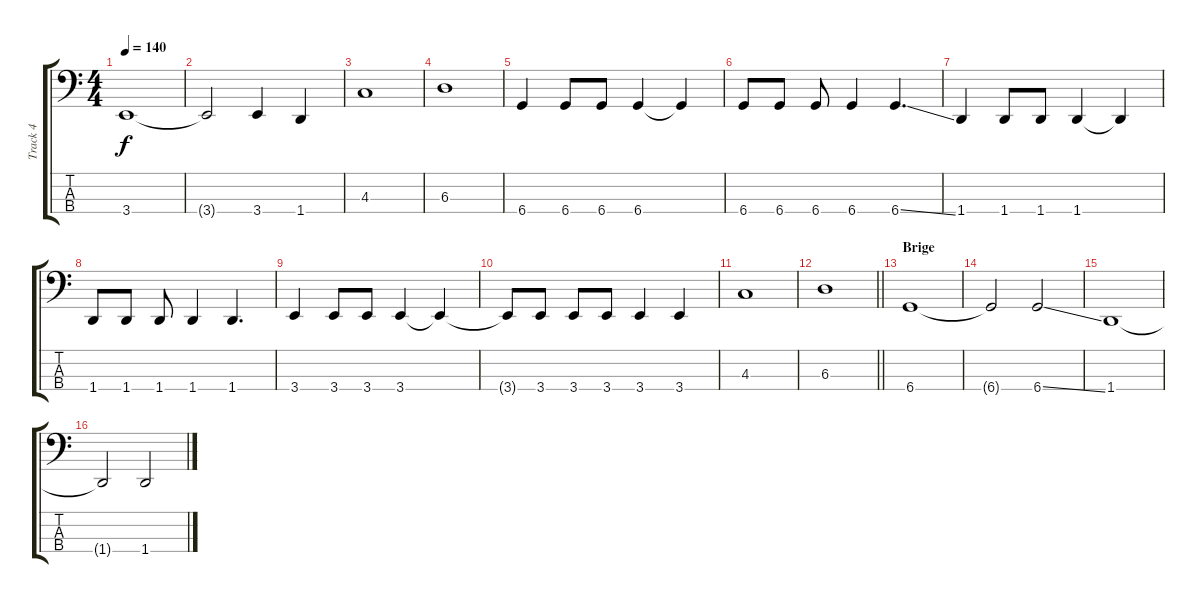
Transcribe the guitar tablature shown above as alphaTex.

\track ("Track 4" "Track 4") {instrument electricbassfinger}
\staff {score tabs}
\tuning (Gb2 Db2 Ab1 Db1) {hide}
\ts (4 4)
\tempo 140
\clef f4
\ks c
3.4.1{dy f} |
3.4{t}.2 3.4.4 1.4.4 |
4.3.1 |
6.3.1 |
6.4.4 6.4.8 6.4.8 6.4.4 6.4{t}.4 |
6.4.8 6.4.8 6.4.8 6.4.4 6.4{ss}.4{d} |
1.4.4 1.4.8 1.4.8 1.4.4 1.4{t}.4 |
1.4.8 1.4.8 1.4.8 1.4.4 1.4.4{d} |
3.4.4 3.4.8 3.4.8 3.4.4 3.4{t}.4 |
3.4{t}.8 3.4.8 3.4.8 3.4.8 3.4.4 3.4.4 |
4.3.1 |
\barLineRight lightlight
6.3.1 |
\section ("" "Brige")
6.4.1 |
6.4{t}.2 6.4{ss}.2 |
1.4.1 |
1.4{t}.2 1.4.2
